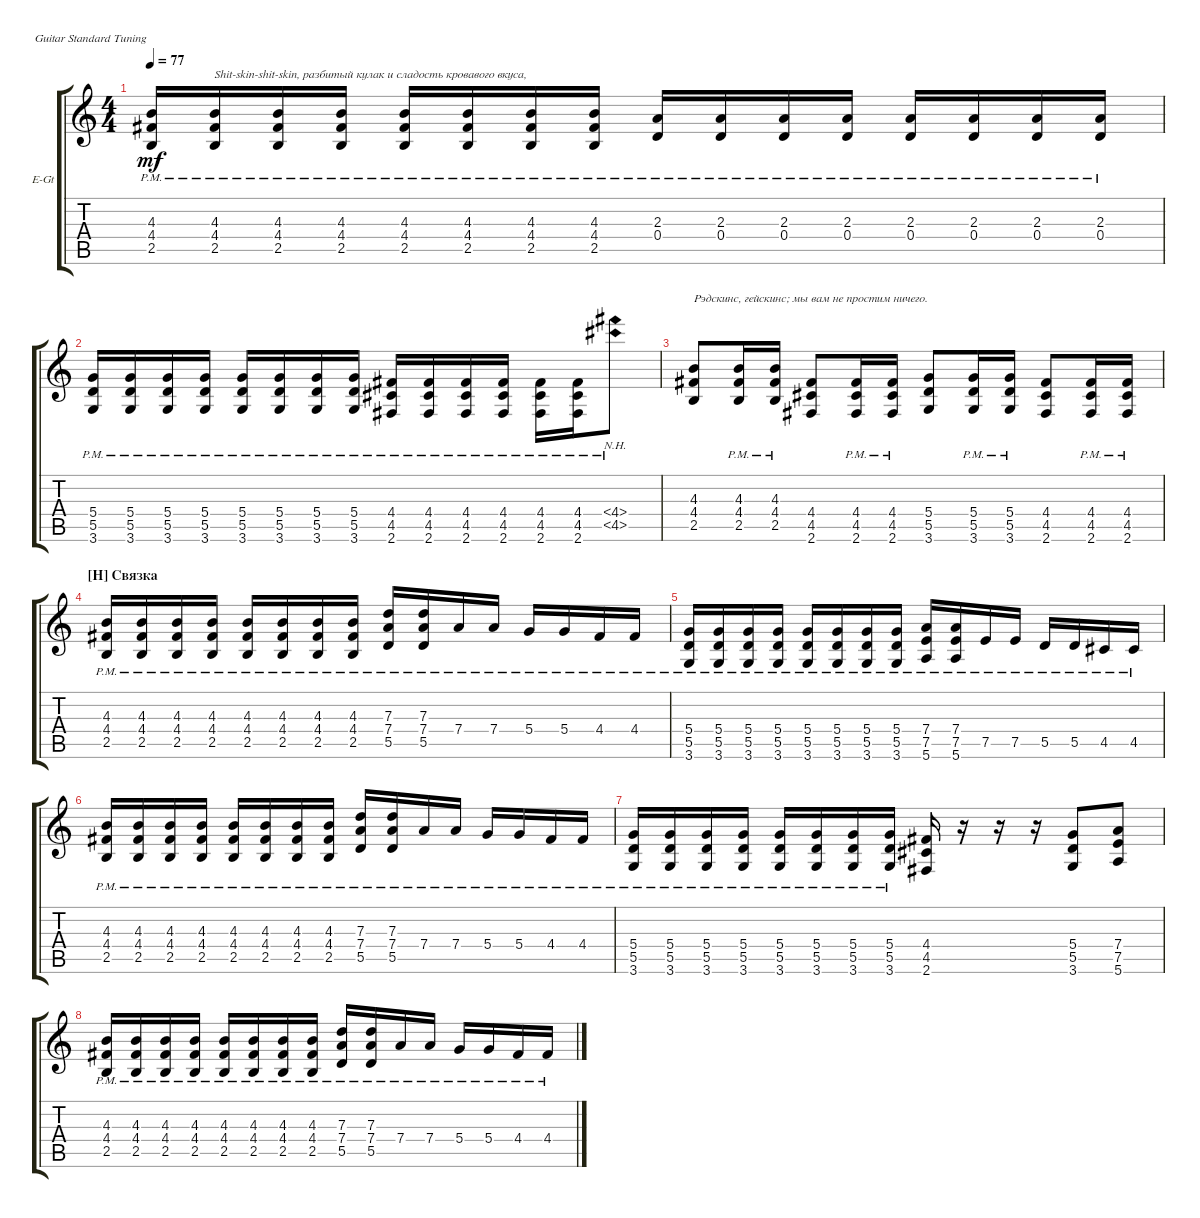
\bracketExtendMode groupsimilarinstruments
\firstSystemTrackNameOrientation horizontal
\otherSystemsTrackNameOrientation horizontal
\track ("Guitar" "E-Gt") {instrument distortionguitar}
\staff {score tabs}
\tuning (E4 B3 G3 D3 A2 E2)
\ts (4 4)
\tempo 77
\clef g2
\ks c
(2.5{pm} 4.4{pm} 4.3{pm}).16{dy mf} (2.5{pm} 4.4{pm} 4.3{pm}).16{txt "Shit-skin-shit-skin, разбитый кулак и сладость кровавого вкуса,"} (2.5{pm} 4.4{pm} 4.3{pm}).16 (2.5{pm} 4.4{pm} 4.3{pm}).16 (2.5{pm} 4.4{pm} 4.3{pm}).16 (2.5{pm} 4.4{pm} 4.3{pm}).16 (2.5{pm} 4.4{pm} 4.3{pm}).16 (2.5{pm} 4.4{pm} 4.3{pm}).16 (0.4{pm} 2.3{pm}).16 (0.4{pm} 2.3{pm}).16 (0.4{pm} 2.3{pm}).16 (0.4{pm} 2.3{pm}).16 (0.4{pm} 2.3{pm}).16 (0.4{pm} 2.3{pm}).16 (0.4{pm} 2.3{pm}).16 (0.4{pm} 2.3{pm}).16 |
(3.6{pm} 5.5{pm} 5.4{pm}).16 (3.6{pm} 5.5{pm} 5.4{pm}).16 (3.6{pm} 5.5{pm} 5.4{pm}).16 (3.6{pm} 5.5{pm} 5.4{pm}).16 (3.6{pm} 5.5{pm} 5.4{pm}).16 (3.6{pm} 5.5{pm} 5.4{pm}).16 (3.6{pm} 5.5{pm} 5.4{pm}).16 (3.6{pm} 5.5{pm} 5.4{pm}).16 (2.6{pm} 4.5{pm} 4.4{pm}).16 (2.6{pm} 4.4{pm} 4.5{pm}).16 (2.6{pm} 4.5{pm} 4.4{pm}).16 (2.6{pm} 4.4{pm} 4.5{pm}).16 (2.6{pm} 4.5{pm} 4.4{pm}).16 (2.6{pm} 4.4{pm} 4.5{pm}).16 (4.4{nh pm} 4.5{nh pm}).8 |
(2.5 4.4 4.3).8{txt "Рэдскинс, гейскинс; мы вам не простим ничего. "} (2.5{pm} 4.4{pm} 4.3{pm}).16 (2.5{pm} 4.4{pm} 4.3{pm}).16 (2.6 4.5 4.4).8 (2.6{pm} 4.4{pm} 4.5{pm}).16 (2.6{pm} 4.5{pm} 4.4{pm}).16 (3.6 5.4 5.5).8 (3.6{pm} 5.5{pm} 5.4{pm}).16 (3.6{pm} 5.4{pm} 5.5{pm}).16 (2.6 4.4 4.5).8 (2.6{pm} 4.5{pm} 4.4{pm}).16 (2.6{pm} 4.5{pm} 4.4{pm}).16 |
\section ("H" "Связка")
(2.5{pm} 4.4{pm} 4.3{pm}).16 (2.5{pm} 4.4{pm} 4.3{pm}).16 (2.5{pm} 4.4{pm} 4.3{pm}).16 (2.5{pm} 4.4{pm} 4.3{pm}).16 (2.5{pm} 4.4{pm} 4.3{pm}).16 (2.5{pm} 4.4{pm} 4.3{pm}).16 (2.5{pm} 4.4{pm} 4.3{pm}).16 (2.5{pm} 4.4{pm} 4.3{pm}).16 (5.5{pm} 7.4{pm} 7.3{pm}).16 (5.5{pm} 7.4{pm} 7.3{pm}).16 7.4{pm}.16 7.4{pm}.16 5.4{pm}.16 5.4{pm}.16 4.4{pm}.16 4.4{pm}.16 |
(3.6{pm} 5.5{pm} 5.4{pm}).16 (3.6{pm} 5.5{pm} 5.4{pm}).16 (3.6{pm} 5.5{pm} 5.4{pm}).16 (3.6{pm} 5.5{pm} 5.4{pm}).16 (3.6{pm} 5.5{pm} 5.4{pm}).16 (3.6{pm} 5.5{pm} 5.4{pm}).16 (3.6{pm} 5.5{pm} 5.4{pm}).16 (3.6{pm} 5.5{pm} 5.4{pm}).16 (5.6{pm} 7.5{pm} 7.4{pm}).16 (5.6{pm} 7.5{pm} 7.4{pm}).16 7.5{pm}.16 7.5{pm}.16 5.5{pm}.16 5.5{pm}.16 4.5{pm}.16 4.5{pm}.16 |
(2.5{pm} 4.4{pm} 4.3{pm}).16 (2.5{pm} 4.4{pm} 4.3{pm}).16 (2.5{pm} 4.4{pm} 4.3{pm}).16 (2.5{pm} 4.4{pm} 4.3{pm}).16 (2.5{pm} 4.4{pm} 4.3{pm}).16 (2.5{pm} 4.4{pm} 4.3{pm}).16 (2.5{pm} 4.4{pm} 4.3{pm}).16 (2.5{pm} 4.4{pm} 4.3{pm}).16 (5.5{pm} 7.4{pm} 7.3{pm}).16 (5.5{pm} 7.4{pm} 7.3{pm}).16 7.4{pm}.16 7.4{pm}.16 5.4{pm}.16 5.4{pm}.16 4.4{pm}.16 4.4{pm}.16 |
(3.6{pm} 5.5{pm} 5.4{pm}).16 (3.6{pm} 5.5{pm} 5.4{pm}).16 (3.6{pm} 5.5{pm} 5.4{pm}).16 (3.6{pm} 5.5{pm} 5.4{pm}).16 (3.6{pm} 5.5{pm} 5.4{pm}).16 (3.6{pm} 5.5{pm} 5.4{pm}).16 (3.6{pm} 5.5{pm} 5.4{pm}).16 (3.6{pm} 5.5{pm} 5.4{pm}).16 (4.5 2.6 4.4).16 r.16 r.16 r.16 (3.6 5.5 5.4).8 (5.6 7.5 7.4).8 |
(2.5{pm} 4.4{pm} 4.3{pm}).16 (2.5{pm} 4.4{pm} 4.3{pm}).16 (2.5{pm} 4.4{pm} 4.3{pm}).16 (2.5{pm} 4.4{pm} 4.3{pm}).16 (2.5{pm} 4.4{pm} 4.3{pm}).16 (2.5{pm} 4.4{pm} 4.3{pm}).16 (2.5{pm} 4.4{pm} 4.3{pm}).16 (2.5{pm} 4.4{pm} 4.3{pm}).16 (5.5{pm} 7.4{pm} 7.3{pm}).16 (5.5{pm} 7.4{pm} 7.3{pm}).16 7.4{pm}.16 7.4{pm}.16 5.4{pm}.16 5.4{pm}.16 4.4{pm}.16 4.4{pm}.16
